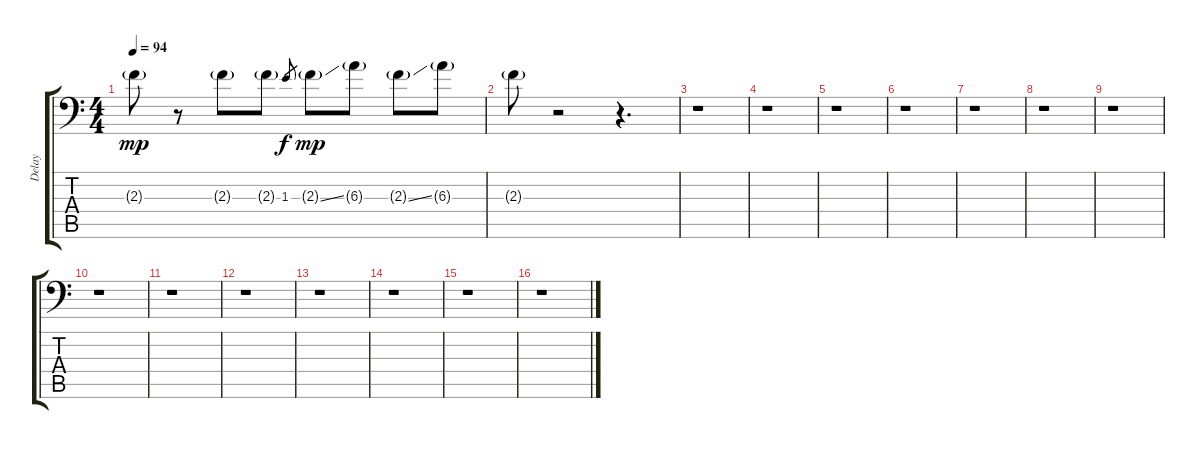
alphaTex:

\track ("Delay" "Delay") {instrument electricguitarclean}
\staff {score tabs}
\tuning (C4 G3 Eb3 Bb2 F2 Bb1) {hide}
\ts (4 4)
\tempo 94
\clef f4
\ks c
2.3{g}.8{dy mp} r.8 2.3{g}.8 2.3{g}.8 1.3.8{gr dy f} 2.3{ss g}.8{dy mp} 6.3{g}.8 2.3{ss g}.8 6.3{g}.8 |
2.3{g}.8 r.2 r.4{d} |
r.1 |
r.1 |
r.1 |
r.1 |
r.1 |
r.1 |
r.1 |
r.1 |
r.1 |
r.1 |
r.1 |
r.1 |
r.1 |
r.1
